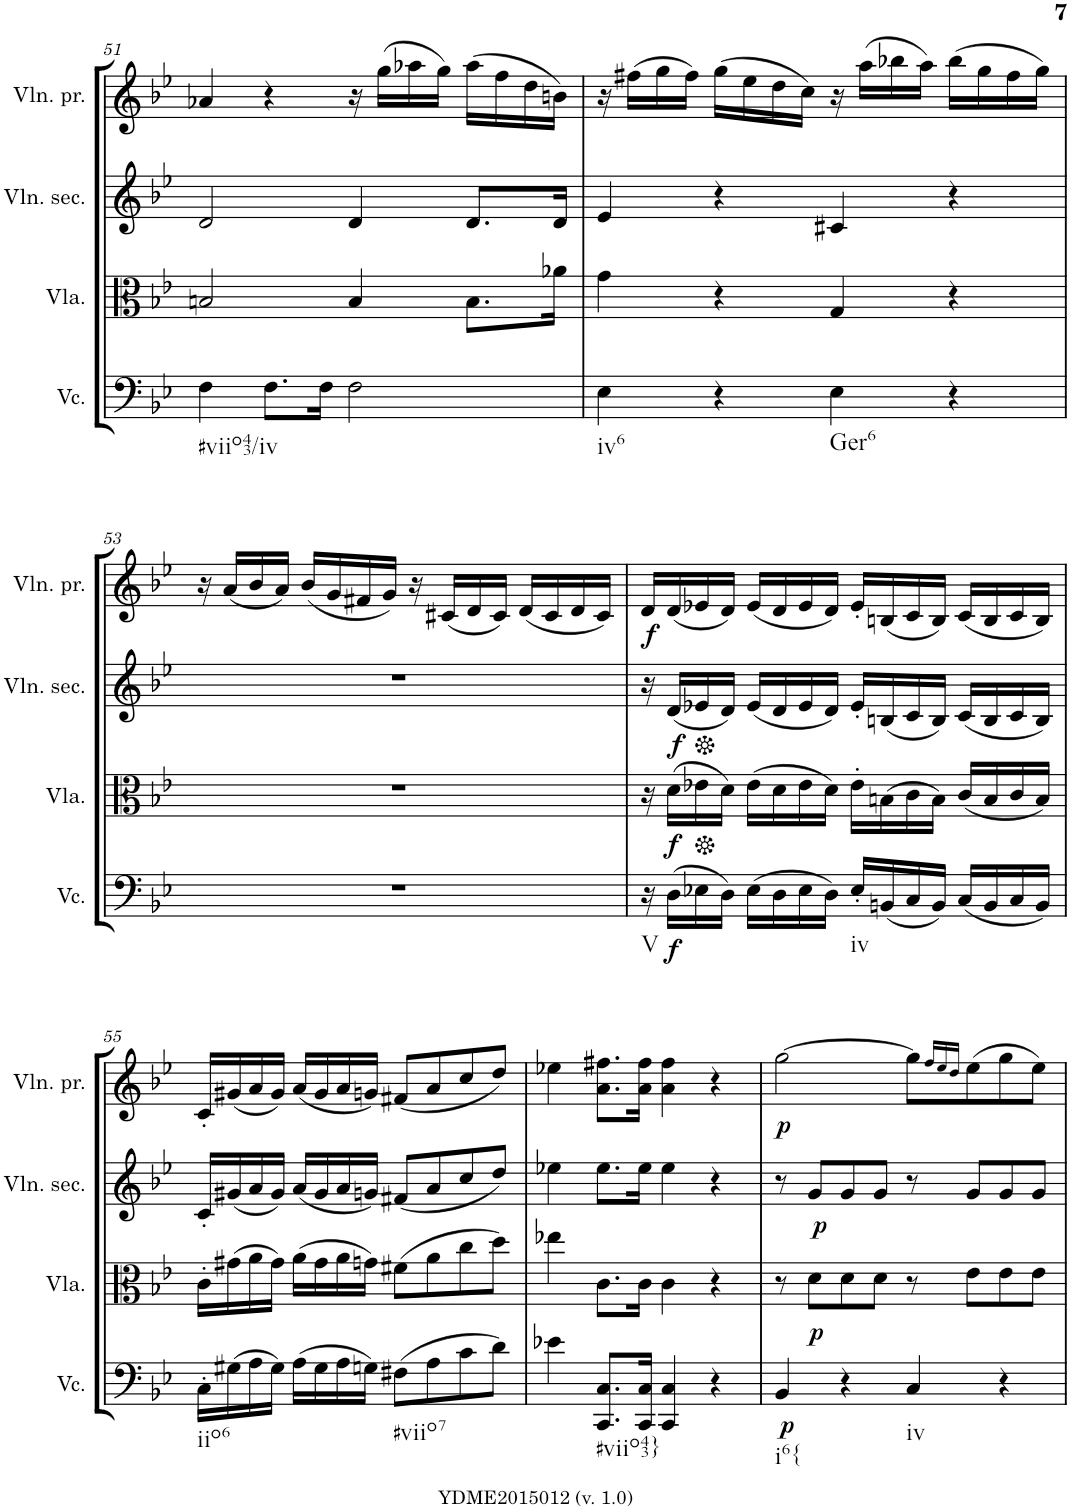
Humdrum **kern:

**kern	**dynam	**kern	**dynam	**kern	**dynam	**kern	**dynam
*part4	*part4	*part3	*part3	*part2	*part2	*part1	*part1
*staff4	*staff4	*staff3	*staff3	*staff2	*staff2	*staff1	*staff1
*I"Violoncelle	*	*I"Viola	*	*I"Violino secondo	*	*I"Violino primo	*
*I'Vc.	*	*I'Vla.	*	*I'Vln. sec.	*	*I'Vln. pr.	*
!!LO:PB:g=z
*clefF4	*	*clefC3	*	*clefG2	*	*clefG2	*
*k[b-e-]	*	*k[b-e-]	*	*k[b-e-]	*	*k[b-e-]	*
*B-:	*	*B-:	*	*B-:	*	*B-:	*
*M2/2	*	*M2/2	*	*M2/2	*	*M2/2	*
*met(c|)	*	*met(c|)	*	*met(c|)	*	*met(c|)	*
=51	=51	=51	=51	=51	=51	=51	=51
!LO:TX:b:t=#viio43/iv	!	!	!	!	!	!	!
4F\	.	2Bn/	.	2d/	.	4a-X/	.
8.F\L	.	.	.	.	.	4r	.
16F\Jk	.	.	.	.	.	.	.
2F\	.	4B/	.	4d/	.	16r	.
.	.	.	.	.	.	(>16gg\LL	.
.	.	.	.	.	.	16aa-X\	.
.	.	.	.	.	.	16gg\JJ)	.
.	.	8.B\L	.	8.d/L	.	(>16aa-\LL	.
.	.	.	.	.	.	16ff\	.
.	.	.	.	.	.	16dd\	.
.	.	16a-X\Jk	.	16d/Jk	.	16bn\JJ)	.
=52	=52	=52	=52	=52	=52	=52	=52
!LO:TX:b:t=iv6	!	!	!	!	!	!	!
4E-\	.	4g\	.	4e-/	.	16r	.
.	.	.	.	.	.	(>16ff#X\LL	.
.	.	.	.	.	.	16gg\	.
.	.	.	.	.	.	16ff#\JJ)	.
4r	.	4r	.	4r	.	(>16gg\LL	.
.	.	.	.	.	.	16ee-\	.
.	.	.	.	.	.	16dd\	.
.	.	.	.	.	.	16cc\JJ)	.
!LO:TX:b:t=Ger6	!	!	!	!	!	!	!
4E-\	.	4G/	.	4c#X/	.	16r	.
.	.	.	.	.	.	(>16aa\LL	.
.	.	.	.	.	.	16bb-X\	.
.	.	.	.	.	.	16aa\JJ)	.
4r	.	4r	.	4r	.	(>16bb-\LL	.
.	.	.	.	.	.	16gg\	.
.	.	.	.	.	.	16ff#\	.
.	.	.	.	.	.	16gg\JJ)	.
!!LO:LB:g=z
=53	=53	=53	=53	=53	=53	=53	=53
1r	.	1r	.	1r	.	16r	.
.	.	.	.	.	.	(<16a/LL	.
.	.	.	.	.	.	16b-/	.
.	.	.	.	.	.	16a/JJ)	.
.	.	.	.	.	.	(<16b-/LL	.
.	.	.	.	.	.	16g/	.
.	.	.	.	.	.	16f#X/	.
.	.	.	.	.	.	16g/JJ)	.
.	.	.	.	.	.	16r	.
.	.	.	.	.	.	(<16c#X/LL	.
.	.	.	.	.	.	16d/	.
.	.	.	.	.	.	16c#/JJ)	.
.	.	.	.	.	.	(<16d/LL	.
.	.	.	.	.	.	16c#/	.
.	.	.	.	.	.	16d/	.
.	.	.	.	.	.	16c#/JJ)	.
=54	=54	=54	=54	=54	=54	=54	=54
!LO:TX:b:t=V	!	!	!	!	!	!	!
!	!	!	!	!	!	!	!LO:DY:b
16r	.	16r	.	16r	.	16d/LL	f
!	!LO:DY:b	!	!LO:DY:b	!	!LO:DY:b	!	!
(>16D\LL	f	(>16d\LL	f	(<16d/LL	f	(<16d/	.
16E-X\	.	16e-X\	.	16e-X/	.	16e-X/	.
16D\JJ)	.	16d\JJ)	.	16d/JJ)	.	16d/JJ)	.
(>16E-\LL	.	(>16e-\LL	.	(<16e-/LL	.	(<16e-/LL	.
16D\	.	16d\	.	16d/	.	16d/	.
16E-\	.	16e-\	.	16e-/	.	16e-/	.
16D\JJ)	.	16d\JJ)	.	16d/JJ)	.	16d/JJ)	.
!LO:TX:b:t=iv	!	!	!	!	!	!	!
16E-'/LL	.	16e-'\LL	.	16e-'/LL	.	16e-'/LL	.
(<16BBn/	.	(>16Bn\	.	(<16Bn/	.	(<16Bn/	.
16C/	.	16c\	.	16c/	.	16c/	.
16BB/JJ)	.	16B\JJ)	.	16B/JJ)	.	16B/JJ)	.
(<16C/LL	.	(<16c/LL	.	(<16c/LL	.	(<16c/LL	.
16BB/	.	16B/	.	16B/	.	16B/	.
16C/	.	16c/	.	16c/	.	16c/	.
16BB/JJ)	.	16B/JJ)	.	16B/JJ)	.	16B/JJ)	.
!!LO:LB:g=z
=55	=55	=55	=55	=55	=55	=55	=55
!LO:TX:b:t=iio6	!	!	!	!	!	!	!
16C'\LL	.	16c'\LL	.	16c'/LL	.	16c'/LL	.
(>16G#X\	.	(>16g#X\	.	(<16g#X/	.	(<16g#X/	.
16A\	.	16a\	.	16a/	.	16a/	.
16G#\JJ)	.	16g#\JJ)	.	16g#/JJ)	.	16g#/JJ)	.
(>16A\LL	.	(>16a\LL	.	(<16a/LL	.	(<16a/LL	.
16G#\	.	16g#\	.	16g#/	.	16g#/	.
16A\	.	16a\	.	16a/	.	16a/	.
16Gn\JJ)	.	16gn\JJ)	.	16gn/JJ)	.	16gn/JJ)	.
!LO:TX:b:t=#viio7	!	!	!	!	!	!	!
(>8F#X\L	.	(>8f#X\L	.	(<8f#X/L	.	(<8f#X/L	.
8A\	.	8a\	.	8a/	.	8a/	.
8c\	.	8cc\	.	8cc/	.	8cc/	.
8d\J)	.	8dd\J)	.	8dd/J)	.	8dd/J)	.
=56	=56	=56	=56	=56	=56	=56	=56
4e-X\	.	4ee-X\	.	4ee-X\	.	4ee-X\	.
!LO:TX:b:t=#viio43}	!	!	!	!	!	!	!
8.CC/ 8.C/L	.	8.c\L	.	8.ee-\L	.	8.a\ 8.ff#X\L	.
16CC/ 16C/Jk	.	16c\Jk	.	16ee-\Jk	.	16a\ 16ff#\Jk	.
4CC/ 4C/	.	4c\	.	4ee-\	.	4a\ 4ff#\	.
4r	.	4r	.	4r	.	4r	.
=57	=57	=57	=57	=57	=57	=57	=57
!LO:TX:b:t=i6{	!	!	!	!	!	!	!
!	!LO:DY:b	!	!	!	!	!	!LO:DY:b
4BB-/	p	8r	.	8r	.	[2gg\	p
!	!	!	!LO:DY:b	!	!LO:DY:b	!	!
.	.	8d\L	p	8g/L	p	.	.
4r	.	8d\	.	8g/	.	.	.
.	.	8d\J	.	8g/J	.	.	.
!LO:TX:b:t=iv	!	!	!	!	!	!	!
4C/	.	8r	.	8r	.	8gg\L]	.
.	.	.	.	.	.	16qff/LL	.
.	.	.	.	.	.	16qee-/	.
.	.	.	.	.	.	16qdd/JJ	.
.	.	8e-\L	.	8g/L	.	(>8ee-\	.
4r	.	8e-\	.	8g/	.	8gg\	.
.	.	8e-\J	.	8g/J	.	8ee-\J)	.
=	=	=	=	=	=	=	=
*-	*-	*-	*-	*-	*-	*-	*-
